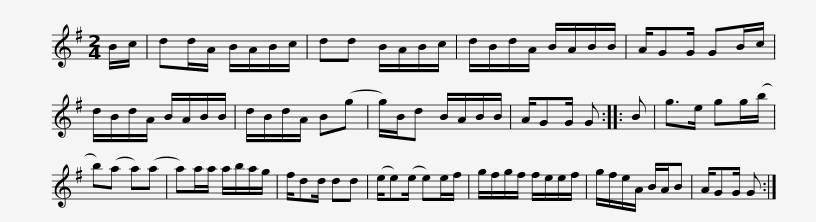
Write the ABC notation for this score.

X:1
L:1/8
M:2/4
I:linebreak $
K:G
V:1 treble
V:1
 B/c/ | dd/A/ B/A/B/c/ | dd B/A/B/c/ | d/B/d/A/ B/A/B/B/ | A/GG/ GB/c/ | %5
 d/B/d/A/ B/A/B/B/ | d/B/d/A/ B(g |$ g/)B/d B/A/B/B/ | A/GG/ G :: B | %10
 g>e gg/(b/ | b)(a a)(a | a)a/a/ a/b/a/g/ | f/dd/ dd | (e/e)(e/ e)e/f/ |$ %15
 g/f/g/f/ f/e/e/f/ | g/f/e/A/ B/A/B | A/GG/ G :| %18
